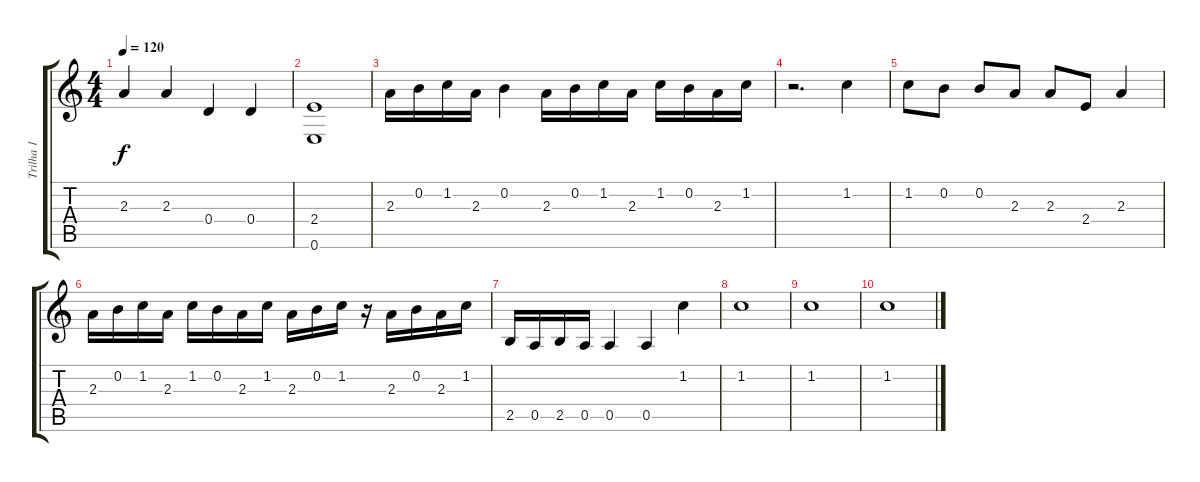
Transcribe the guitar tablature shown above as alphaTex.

\track ("Trilha 1" "Trilha 1") {instrument acousticguitarsteel}
\staff {score tabs}
\tuning (E4 B3 G3 D3 A2 E2) {hide}
\ts (4 4)
\tempo 120
\clef g2
\ks c
2.3.4{dy f} 2.3.4 0.4.4 0.4.4 |
(2.4 0.6).1 |
2.3.16 0.2.16 1.2.16 2.3.16 0.2.4 2.3.16 0.2.16 1.2.16 2.3.16 1.2.16 0.2.16 2.3.16 1.2.16 |
r.2{d} 1.2.4 |
1.2.8 0.2.8 0.2.8 2.3.8 2.3.8 2.4.8 2.3.4 |
2.3.16 0.2.16 1.2.16 2.3.16 1.2.16 0.2.16 2.3.16 1.2.16 2.3.16 0.2.16 1.2.16 r.16 2.3.16 0.2.16 2.3.16 1.2.16 |
2.5.16 0.5.16 2.5.16 0.5.16 0.5.4 0.5.4 1.2.4 |
1.2.1 |
1.2.1 |
1.2.1{volume 0}
